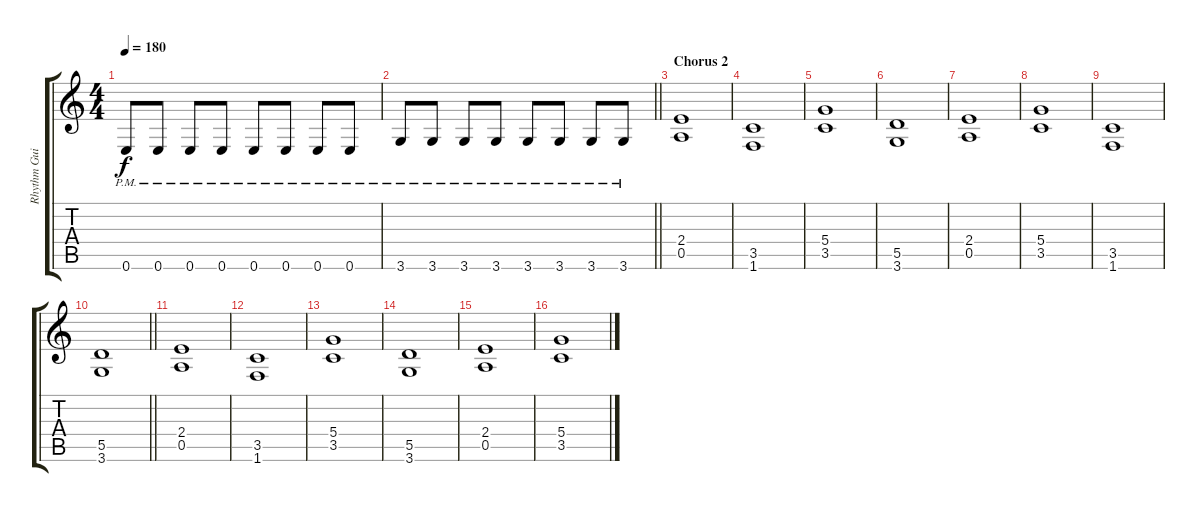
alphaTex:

\track ("Rhythm Guitar 1: Juha-Pekka Alanen" "Rhythm Gui") {instrument distortionguitar}
\staff {score tabs}
\tuning (E4 B3 G3 D3 A2 E2) {hide}
\ts (4 4)
\tempo 180
\clef g2
\ks aminor
0.6{pm}.8{dy f} 0.6{pm}.8 0.6{pm}.8 0.6{pm}.8 0.6{pm}.8 0.6{pm}.8 0.6{pm}.8 0.6{pm}.8 |
\barLineRight lightlight
3.6{pm}.8 3.6{pm}.8 3.6{pm}.8 3.6{pm}.8 3.6{pm}.8 3.6{pm}.8 3.6{pm}.8 3.6{pm}.8 |
\section ("" "Chorus 2")
(2.4 0.5).1 |
(3.5 1.6).1 |
(5.4 3.5).1 |
(5.5 3.6).1 |
(2.4 0.5).1 |
(5.4 3.5).1 |
(3.5 1.6).1 |
\barLineRight lightlight
(5.5 3.6).1 |
(2.4 0.5).1 |
(3.5 1.6).1 |
(5.4 3.5).1 |
(5.5 3.6).1 |
(2.4 0.5).1 |
(5.4 3.5).1
